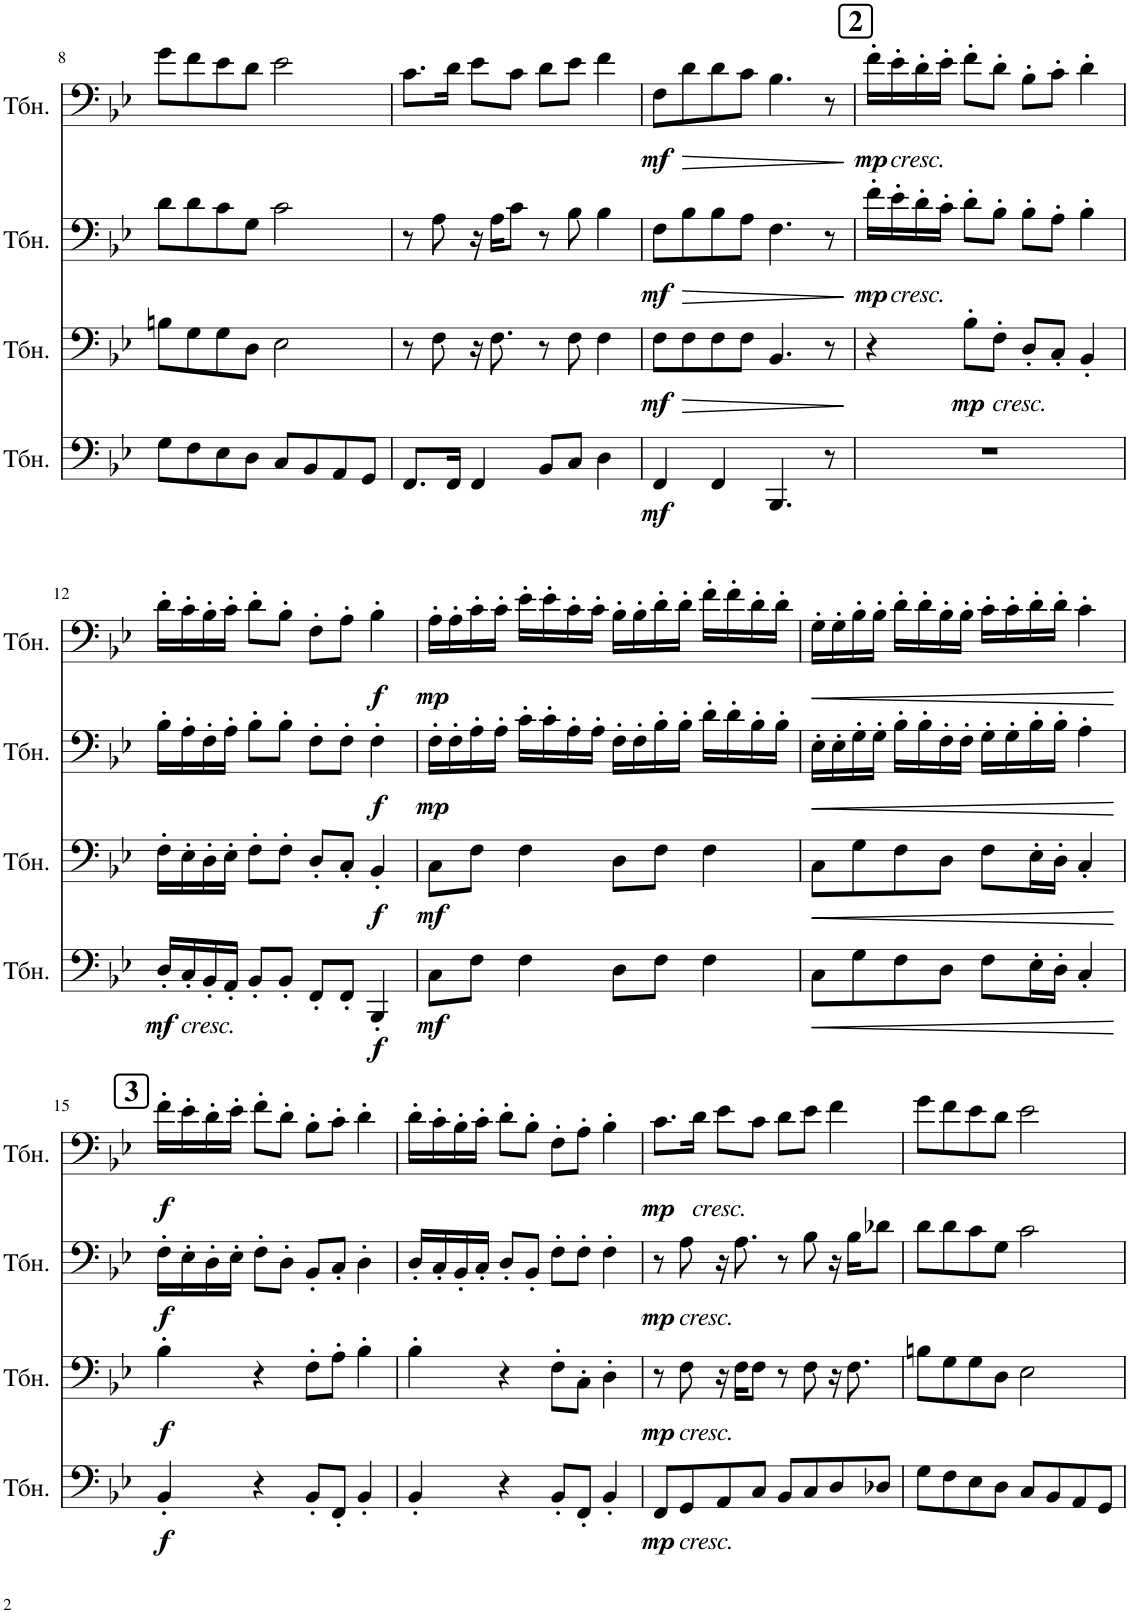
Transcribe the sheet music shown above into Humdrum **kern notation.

**kern	**dynam	**kern	**dynam	**kern	**dynam	**kern	**dynam
*part4	*part4	*part3	*part3	*part2	*part2	*part1	*part1
*staff4	*staff4	*staff3	*staff3	*staff2	*staff2	*staff1	*staff1
*I"Тромбон	*	*I"Тромбон	*	*I"Тромбон	*	*I"Тромбон	*
!!LO:PB:g=z
*clefF4	*	*clefF4	*	*clefF4	*	*clefF4	*
*k[b-e-]	*	*k[b-e-]	*	*k[b-e-]	*	*k[b-e-]	*
*M4/4	*	*M4/4	*	*M4/4	*	*M4/4	*
=8	=8	=8	=8	=8	=8	=8	=8
8G\L	.	8Bn\L	.	8d\L	.	8g\L	.
8F\	.	8G\	.	8d\	.	8f\	.
8E-\	.	8G\	.	8c\	.	8e-\	.
8D\J	.	8D\J	.	8G\J	.	8d\J	.
8C/L	.	2E-\	.	2c\	.	2e-\	.
8BB-/	.	.	.	.	.	.	.
8AA/	.	.	.	.	.	.	.
8GG/J	.	.	.	.	.	.	.
=9	=9	=9	=9	=9	=9	=9	=9
8.FF/L	.	8r	.	8r	.	8.c\L	.
.	.	8F\	.	8A\	.	.	.
16FF/Jk	.	.	.	.	.	16d\Jk	.
4FF/	.	16r	.	16r	.	8e-\L	.
.	.	8.F\	.	16A\KL	.	.	.
.	.	.	.	8c\J	.	8c\J	.
8BB-/L	.	8r	.	8r	.	8d\L	.
8C/J	.	8F\	.	8B-\	.	8e-\J	.
4D\	.	4F\	.	4B-\	.	4f\	.
=10	=10	=10	=10	=10	=10	=10	=10
!	!LO:DY:b	!	!LO:DY:b	!	!LO:DY:b	!	!LO:DY:b
4FF/	mf	8F\L	mf	8F\L	mf	8F\L	mf
!	!	!	!LO:HP:b	!	!LO:HP:b	!	!LO:HP:b
.	.	8F\	>	8B-\	>	8d\	>
4FF/	.	8F\	.	8B-\	.	8d\	.
.	.	8F\J	.	8A\J	.	8c\J	.
4.BBB-/	.	4.BB-/	.	4.F\	.	4.B-\	.
8r	.	8r	.	8r	.	8r	.
.	.	.	]	.	]	.	]
!!LO:REH:place=s1:a:B:cj:fs=14:t=2
=11	=11	=11	=11	=11	=11	=11	=11
!	!	!	!	!	!LO:DY:b	!	!LO:DY:b
1r	.	4r	.	16f'\LL	mp	16f'\LL	mp
!	!	!	!	!	!	!LO:TX:b:i:t=cresc.	!
!	!	!	!	!LO:TX:b:i:t=cresc.	!	!	!
.	.	.	.	16e-'\	.	16e-'\	.
.	.	.	.	16d'\	.	16d'\	.
.	.	.	.	16c'\JJ	.	16e-'\JJ	.
!	!	!	!LO:DY:b	!	!	!	!
.	.	8B-'\L	mp	8d'\L	.	8f'\L	.
!	!	!LO:TX:b:i:t=cresc.	!	!	!	!	!
.	.	8F'\J	.	8B-'\J	.	8d'\J	.
.	.	8D'/L	.	8B-'\L	.	8B-'\L	.
.	.	8C'/J	.	8A'\J	.	8c'\J	.
.	.	4BB-'/	.	4B-'\	.	4d'\	.
!!LO:LB:g=z
=12	=12	=12	=12	=12	=12	=12	=12
!	!LO:DY:b	!	!	!	!	!	!
16D'/LL	mf	16F'\LL	.	16B-'\LL	.	16d'\LL	.
!LO:TX:b:i:t=cresc.	!	!	!	!	!	!	!
16C'/	.	16E-'\	.	16A'\	.	16c'\	.
16BB-'/	.	16D'\	.	16F'\	.	16B-'\	.
16AA'/JJ	.	16E-'\JJ	.	16A'\JJ	.	16c'\JJ	.
8BB-'/L	.	8F'\L	.	8B-'\L	.	8d'\L	.
8BB-'/J	.	8F'\J	.	8B-'\J	.	8B-'\J	.
8FF'/L	.	8D'/L	.	8F'\L	.	8F'\L	.
8FF'/J	.	8C'/J	.	8F'\J	.	8A'\J	.
!	!LO:DY:b	!	!LO:DY:b	!	!LO:DY:b	!	!LO:DY:b
4BBB-'/	f	4BB-'/	f	4F'\	f	4B-'\	f
=13	=13	=13	=13	=13	=13	=13	=13
!	!LO:DY:b	!	!LO:DY:b	!	!LO:DY:b	!	!LO:DY:b
8C\L	mf	8C\L	mf	16F'\LL	mp	16A'\LL	mp
.	.	.	.	16F'\	.	16A'\	.
8F\J	.	8F\J	.	16A'\	.	16c'\	.
.	.	.	.	16A'\JJ	.	16c'\JJ	.
4F\	.	4F\	.	16c'\LL	.	16e-'\LL	.
.	.	.	.	16c'\	.	16e-'\	.
.	.	.	.	16A'\	.	16c'\	.
.	.	.	.	16A'\JJ	.	16c'\JJ	.
8D\L	.	8D\L	.	16F'\LL	.	16B-'\LL	.
.	.	.	.	16F'\	.	16B-'\	.
8F\J	.	8F\J	.	16B-'\	.	16d'\	.
.	.	.	.	16B-'\JJ	.	16d'\JJ	.
4F\	.	4F\	.	16d'\LL	.	16f'\LL	.
.	.	.	.	16d'\	.	16f'\	.
.	.	.	.	16B-'\	.	16d'\	.
.	.	.	.	16B-'\JJ	.	16d'\JJ	.
=14	=14	=14	=14	=14	=14	=14	=14
!	!LO:HP:b	!	!LO:HP:b	!	!LO:HP:b	!	!LO:HP:b
8C\L	<	8C\L	<	16E-'\LL	<	16G'\LL	<
.	.	.	.	16E-'\	.	16G'\	.
8G\	.	8G\	.	16G'\	.	16B-'\	.
.	.	.	.	16G'\JJ	.	16B-'\JJ	.
8F\	.	8F\	.	16B-'\LL	.	16d'\LL	.
.	.	.	.	16B-'\	.	16d'\	.
8D\J	.	8D\J	.	16F'\	.	16B-'\	.
.	.	.	.	16F'\JJ	.	16B-'\JJ	.
8F\L	.	8F\L	.	16G'\LL	.	16c'\LL	.
.	.	.	.	16G'\	.	16c'\	.
16E-'\L	.	16E-'\L	.	16B-'\	.	16d'\	.
16D'\JJ	.	16D'\JJ	.	16B-'\JJ	.	16d'\JJ	.
4C'/	.	4C'/	.	4A'\	.	4c'\	.
.	[	.	[	.	[	.	[
!!LO:LB:g=z
!!LO:REH:place=s1:a:B:cj:fs=14:t=3
=15	=15	=15	=15	=15	=15	=15	=15
!	!LO:DY:b	!	!LO:DY:b	!	!LO:DY:b	!	!LO:DY:b
4BB-'/	f	4B-'\	f	16F'\LL	f	16f'\LL	f
.	.	.	.	16E-'\	.	16e-'\	.
.	.	.	.	16D'\	.	16d'\	.
.	.	.	.	16E-'\JJ	.	16e-'\JJ	.
4r	.	4r	.	8F'\L	.	8f'\L	.
.	.	.	.	8D'\J	.	8d'\J	.
8BB-'/L	.	8F'\L	.	8BB-'/L	.	8B-'\L	.
8FF'/J	.	8A'\J	.	8C'/J	.	8c'\J	.
4BB-'/	.	4B-'\	.	4D'\	.	4d'\	.
=16	=16	=16	=16	=16	=16	=16	=16
4BB-'/	.	4B-'\	.	16D'/LL	.	16d'\LL	.
.	.	.	.	16C'/	.	16c'\	.
.	.	.	.	16BB-'/	.	16B-'\	.
.	.	.	.	16C'/JJ	.	16c'\JJ	.
4r	.	4r	.	8D'/L	.	8d'\L	.
.	.	.	.	8BB-'/J	.	8B-'\J	.
8BB-'/L	.	8F'\L	.	8F'\L	.	8F'\L	.
8FF'/J	.	8C'\J	.	8F'\J	.	8A'\J	.
4BB-'/	.	4D'\	.	4F'\	.	4B-'\	.
=17	=17	=17	=17	=17	=17	=17	=17
!	!LO:DY:b	!	!LO:DY:b	!	!LO:DY:b	!	!LO:DY:b
8FF/L	mp	8r	mp	8r	mp	8.c\L	mp
!	!	!	!	!LO:TX:b:i:t=cresc.	!	!	!
!	!	!LO:TX:b:i:t=cresc.	!	!	!	!	!
!LO:TX:b:i:t=cresc.	!	!	!	!	!	!	!
8GG/	.	8F\	.	8A\	.	.	.
!	!	!	!	!	!	!LO:TX:b:i:t=cresc.	!
.	.	.	.	.	.	16d\Jk	.
8AA/	.	16r	.	16r	.	8e-\L	.
.	.	16F\KL	.	8.A\	.	.	.
8C/J	.	8F\J	.	.	.	8c\J	.
8BB-/L	.	8r	.	8r	.	8d\L	.
8C/	.	8F\	.	8B-\	.	8e-\J	.
8D/	.	16r	.	16r	.	4f\	.
.	.	8.F\	.	16B-\KL	.	.	.
8D-X/J	.	.	.	8d-X\J	.	.	.
=18	=18	=18	=18	=18	=18	=18	=18
8G\L	.	8Bn\L	.	8d\L	.	8g\L	.
8F\	.	8G\	.	8d\	.	8f\	.
8E-\	.	8G\	.	8c\	.	8e-\	.
8D\J	.	8D\J	.	8G\J	.	8d\J	.
8C/L	.	2E-\	.	2c\	.	2e-\	.
8BB-/	.	.	.	.	.	.	.
8AA/	.	.	.	.	.	.	.
8GG/J	.	.	.	.	.	.	.
=	=	=	=	=	=	=	=
*-	*-	*-	*-	*-	*-	*-	*-
